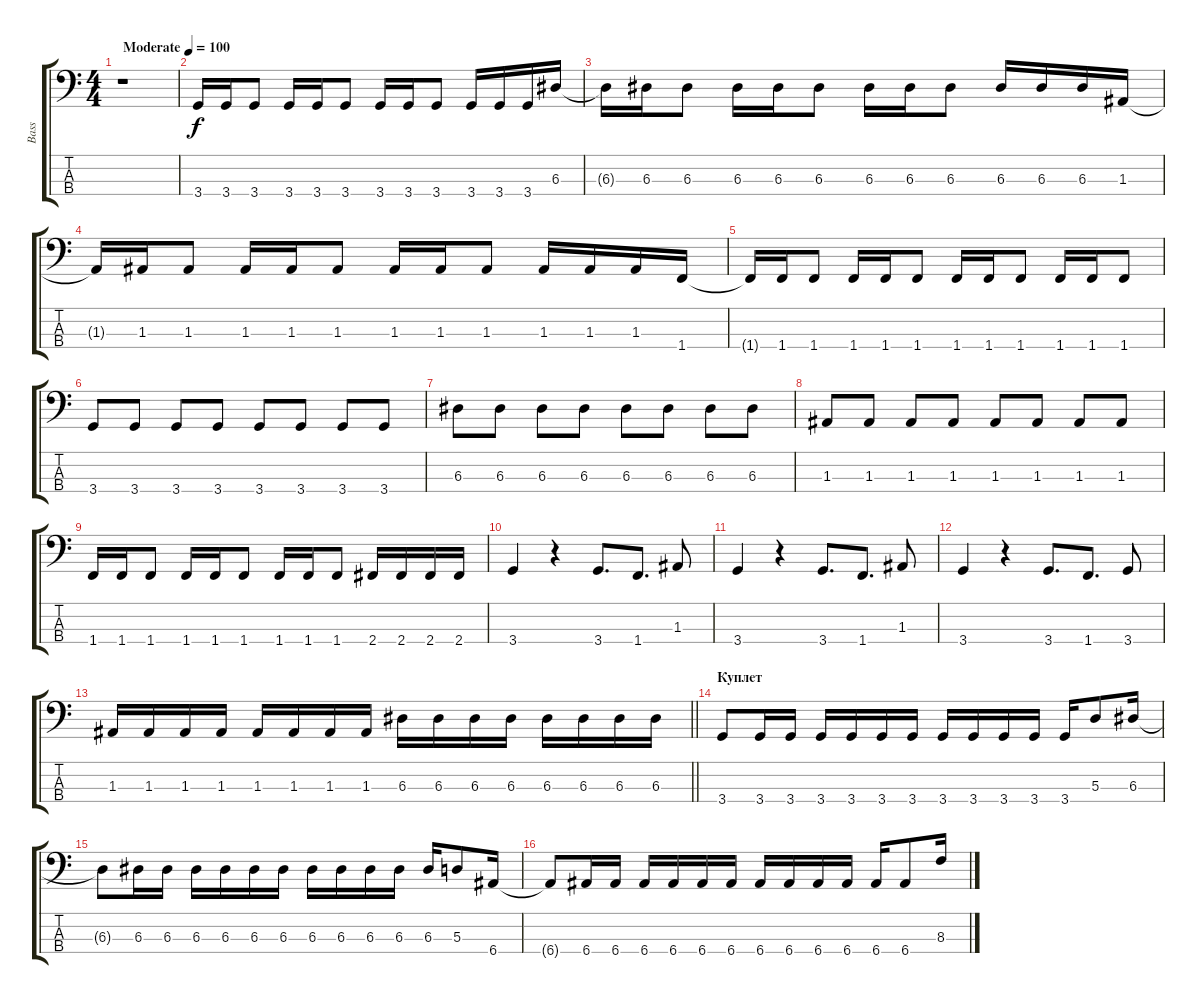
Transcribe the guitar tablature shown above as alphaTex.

\track ("Bass" "Bass") {instrument electricbasspick}
\staff {score tabs}
\tuning (G2 D2 A1 E1) {hide}
\ts (4 4)
\tempo (100 "Moderate")
\clef f4
\ks c
r.1{dy f instrument electricbasspick} |
3.4.16 3.4.16 3.4.8 3.4.16 3.4.16 3.4.8 3.4.16 3.4.16 3.4.8 3.4.16 3.4.16 3.4.16 6.3.16 |
6.3{t}.16 6.3.16 6.3.8 6.3.16 6.3.16 6.3.8 6.3.16 6.3.16 6.3.8 6.3.16 6.3.16 6.3.16 1.3.16 |
1.3{t}.16 1.3.16 1.3.8 1.3.16 1.3.16 1.3.8 1.3.16 1.3.16 1.3.8 1.3.16 1.3.16 1.3.16 1.4.16 |
1.4{t}.16 1.4.16 1.4.8 1.4.16 1.4.16 1.4.8 1.4.16 1.4.16 1.4.8 1.4.16 1.4.16 1.4.8 |
3.4.8 3.4.8 3.4.8 3.4.8 3.4.8 3.4.8 3.4.8 3.4.8 |
6.3.8 6.3.8 6.3.8 6.3.8 6.3.8 6.3.8 6.3.8 6.3.8 |
1.3.8 1.3.8 1.3.8 1.3.8 1.3.8 1.3.8 1.3.8 1.3.8 |
1.4.16 1.4.16 1.4.8 1.4.16 1.4.16 1.4.8 1.4.16 1.4.16 1.4.8 2.4.16 2.4.16 2.4.16 2.4.16 |
3.4.4 r.4 3.4.8{d} 1.4.8{d} 1.3.8 |
3.4.4 r.4 3.4.8{d} 1.4.8{d} 1.3.8 |
3.4.4 r.4 3.4.8{d} 1.4.8{d} 3.4.8 |
\barLineRight lightlight
1.3.16 1.3.16 1.3.16 1.3.16 1.3.16 1.3.16 1.3.16 1.3.16 6.3.16 6.3.16 6.3.16 6.3.16 6.3.16 6.3.16 6.3.16 6.3.16 |
\section ("" "Куплет")
3.4.8 3.4.16 3.4.16 3.4.16 3.4.16 3.4.16 3.4.16 3.4.16 3.4.16 3.4.16 3.4.16 3.4.16 5.3.8 6.3.16 |
6.3{t}.8 6.3.16 6.3.16 6.3.16 6.3.16 6.3.16 6.3.16 6.3.16 6.3.16 6.3.16 6.3.16 6.3.16 5.3.8 6.4.16 |
6.4{t}.8 6.4.16 6.4.16 6.4.16 6.4.16 6.4.16 6.4.16 6.4.16 6.4.16 6.4.16 6.4.16 6.4.16 6.4.8 8.3.16
